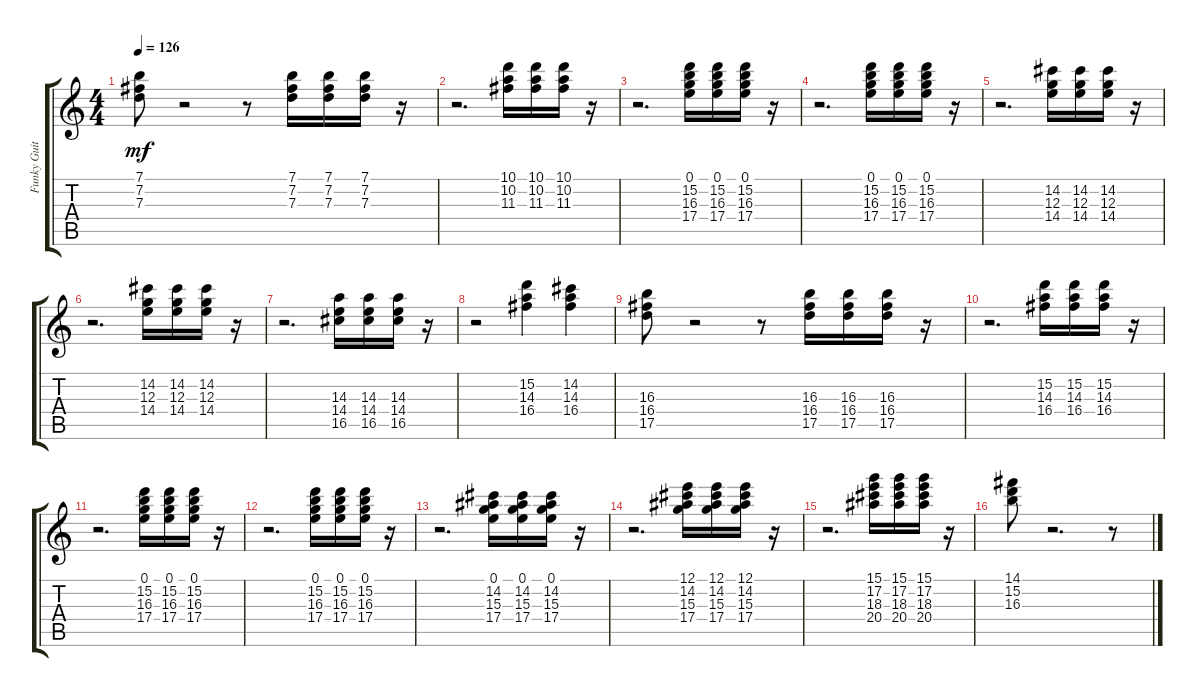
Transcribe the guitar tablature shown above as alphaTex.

\track ("Funky Guitar" "Funky Guit") {instrument acousticguitarsteel}
\staff {score tabs}
\tuning (E4 B3 G3 D3 A2 E2) {hide}
\ts (4 4)
\tempo 126
\clef g2
\ks c
(7.1 7.2 7.3).8{dy mf} r.2 r.8 (7.1 7.2 7.3).16 (7.1 7.2 7.3).16 (7.1 7.2 7.3).16 r.16 |
r.2{d} (10.1 10.2 11.3).16 (10.1 10.2 11.3).16 (10.1 10.2 11.3).16 r.16 |
r.2{d} (0.1 15.2 16.3 17.4).16 (0.1 15.2 16.3 17.4).16 (0.1 15.2 16.3 17.4).16 r.16 |
r.2{d} (0.1 15.2 16.3 17.4).16 (0.1 15.2 16.3 17.4).16 (0.1 15.2 16.3 17.4).16 r.16 |
r.2{d} (14.2 12.3 14.4).16 (14.2 12.3 14.4).16 (14.2 12.3 14.4).16 r.16 |
r.2{d} (14.2 12.3 14.4).16 (14.2 12.3 14.4).16 (14.2 12.3 14.4).16 r.16 |
r.2{d} (14.3 14.4 16.5).16 (14.3 14.4 16.5).16 (14.3 14.4 16.5).16 r.16 |
r.2 (15.2 14.3 16.4).4 (14.2 14.3 16.4).4 |
(16.3 16.4 17.5).8 r.2 r.8 (16.3 16.4 17.5).16 (16.3 16.4 17.5).16 (16.3 16.4 17.5).16 r.16 |
r.2{d} (15.2 14.3 16.4).16 (15.2 14.3 16.4).16 (15.2 14.3 16.4).16 r.16 |
r.2{d} (0.1 15.2 16.3 17.4).16 (0.1 15.2 16.3 17.4).16 (0.1 15.2 16.3 17.4).16 r.16 |
r.2{d} (0.1 15.2 16.3 17.4).16 (0.1 15.2 16.3 17.4).16 (0.1 15.2 16.3 17.4).16 r.16 |
r.2{d} (0.1 14.2 15.3 17.4).16 (0.1 14.2 15.3 17.4).16 (0.1 14.2 15.3 17.4).16 r.16 |
r.2{d} (12.1 14.2 15.3 17.4).16 (12.1 14.2 15.3 17.4).16 (12.1 14.2 15.3 17.4).16 r.16 |
r.2{d} (15.1 17.2 18.3 20.4).16 (15.1 17.2 18.3 20.4).16 (15.1 17.2 18.3 20.4).16 r.16 |
(14.1 15.2 16.3).8 r.2{d} r.8
